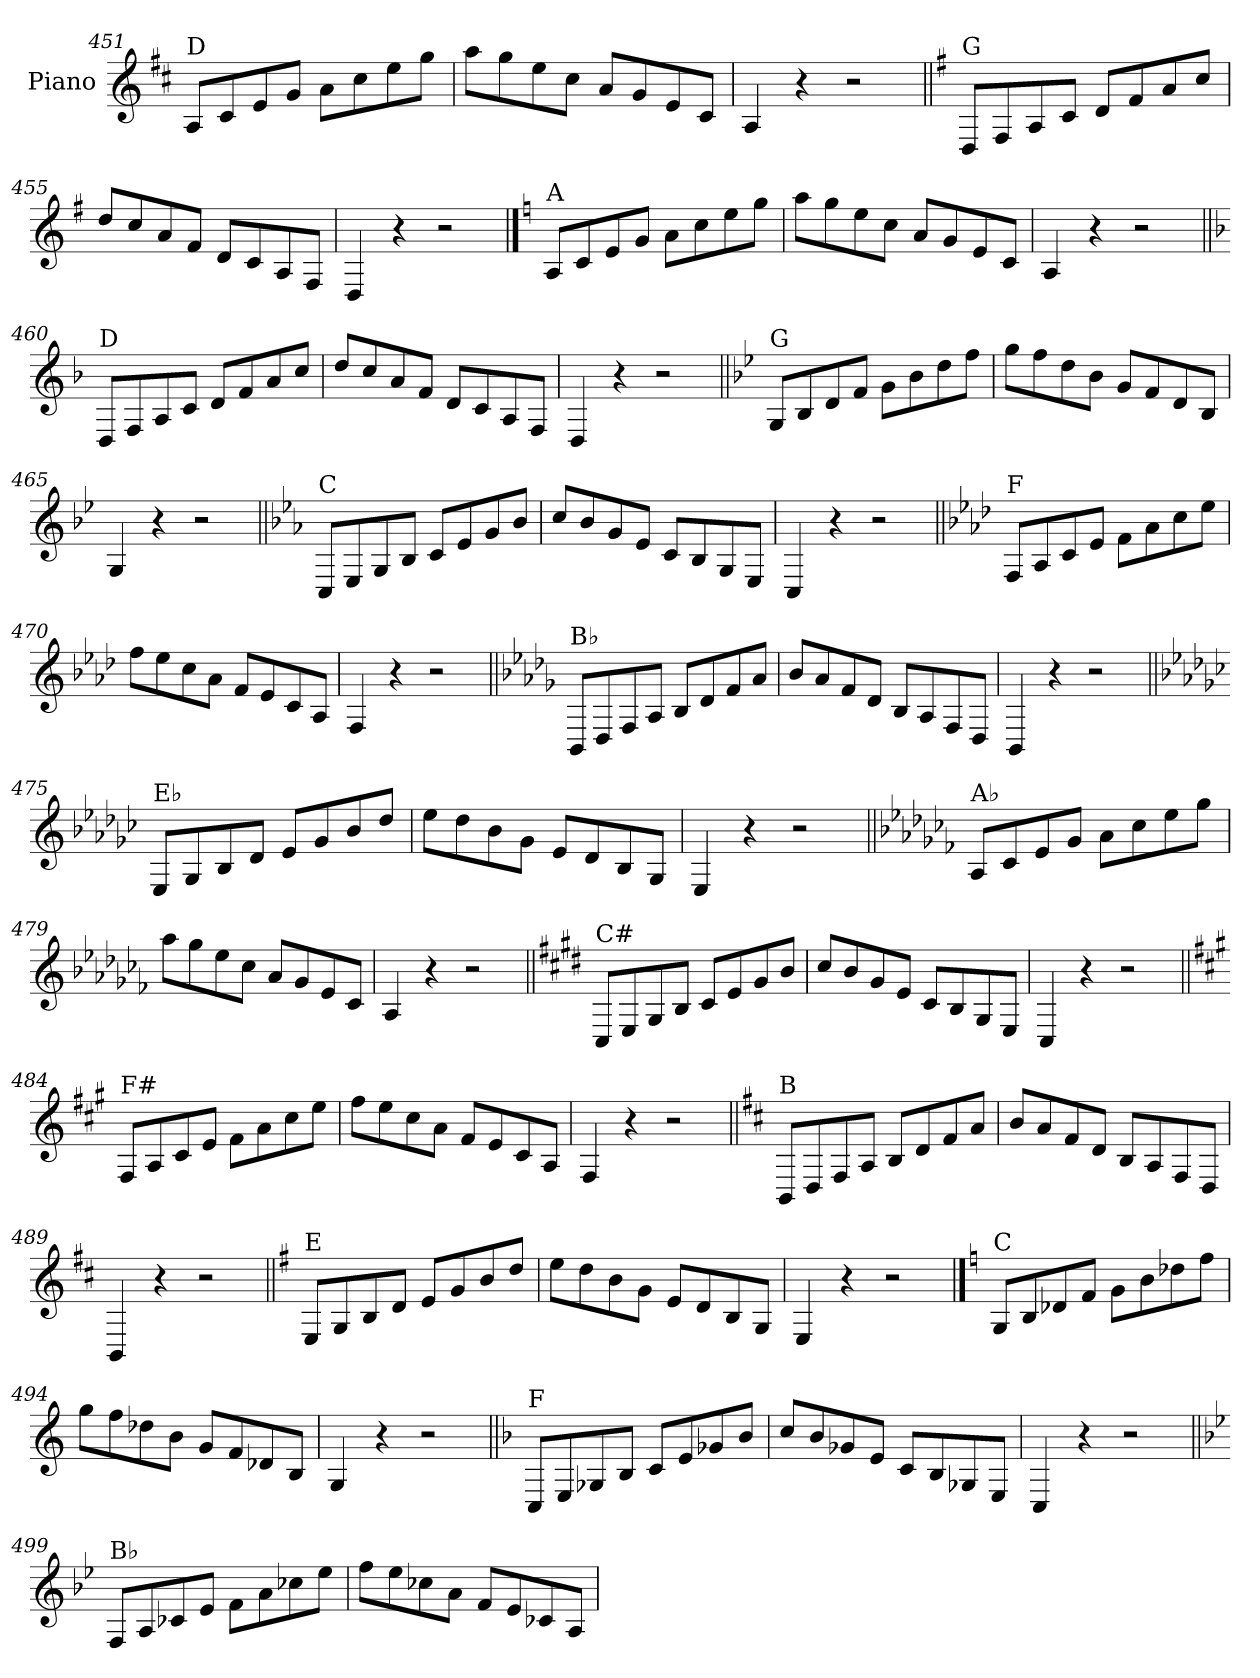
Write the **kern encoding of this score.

**kern
*part1
*staff1
*I"Piano
*I'Pno.
!!LO:LB:g=z
*clefG2
*k[f#c#]
=451
!LO:TX:a:t=D
8A/L
8c#/
8e/
8g/J
8a\L
8cc#\
8ee\
8gg\J
=452
8aa\L
8gg\
8ee\
8cc#\J
8a/L
8g/
8e/
8c#/J
=453
4A/
4r
2r
=454||
*k[f#]
!LO:TX:a:t=G
8D/L
8F#/
8A/
8c/J
8d/L
8f#/
8a/
8cc/J
=455
8dd/L
8cc/
8a/
8f#/J
8d/L
8c/
8A/
8F#/J
=456
4D/
4r
2r
!!LO:PB:g=z
==457
*k[]
!LO:TX:a:t=A
8A/L
8c/
8e/
8g/J
8a\L
8cc\
8ee\
8gg\J
=458
8aa\L
8gg\
8ee\
8cc\J
8a/L
8g/
8e/
8c/J
=459
4A/
4r
2r
=460||
*k[b-]
!LO:TX:a:t=D
8D/L
8F/
8A/
8c/J
8d/L
8f/
8a/
8cc/J
=461
8dd/L
8cc/
8a/
8f/J
8d/L
8c/
8A/
8F/J
=462
4D/
4r
2r
!!LO:LB:g=z
=463||
*k[b-e-]
!LO:TX:a:t=G
8G/L
8B-/
8d/
8f/J
8g\L
8b-\
8dd\
8ff\J
=464
8gg\L
8ff\
8dd\
8b-\J
8g/L
8f/
8d/
8B-/J
=465
4G/
4r
2r
=466||
*k[b-e-a-]
!LO:TX:a:t=C
8C/L
8E-/
8G/
8B-/J
8c/L
8e-/
8g/
8b-/J
=467
8cc/L
8b-/
8g/
8e-/J
8c/L
8B-/
8G/
8E-/J
=468
4C/
4r
2r
!!LO:LB:g=z
=469||
*k[b-e-a-d-]
!LO:TX:a:t=F
8F/L
8A-/
8c/
8e-/J
8f\L
8a-\
8cc\
8ee-\J
=470
8ff\L
8ee-\
8cc\
8a-\J
8f/L
8e-/
8c/
8A-/J
=471
4F/
4r
2r
=472||
*k[b-e-a-d-g-]
!LO:TX:a:t=B♭
8BB-/L
8D-/
8F/
8A-/J
8B-/L
8d-/
8f/
8a-/J
=473
8b-/L
8a-/
8f/
8d-/J
8B-/L
8A-/
8F/
8D-/J
=474
4BB-/
4r
2r
!!LO:LB:g=z
=475||
*k[b-e-a-d-g-c-]
!LO:TX:a:t=E♭
8E-/L
8G-/
8B-/
8d-/J
8e-/L
8g-/
8b-/
8dd-/J
=476
8ee-\L
8dd-\
8b-\
8g-\J
8e-/L
8d-/
8B-/
8G-/J
=477
4E-/
4r
2r
=478||
*k[b-e-a-d-g-c-f-]
!LO:TX:a:t=A♭
8A-/L
8c-/
8e-/
8g-/J
8a-\L
8cc-\
8ee-\
8gg-\J
=479
8aa-\L
8gg-\
8ee-\
8cc-\J
8a-/L
8g-/
8e-/
8c-/J
=480
4A-/
4r
2r
!!LO:LB:g=z
=481||
*k[f#c#g#d#]
!LO:TX:a:t=C#
8C#/L
8E/
8G#/
8B/J
8c#/L
8e/
8g#/
8b/J
=482
8cc#/L
8b/
8g#/
8e/J
8c#/L
8B/
8G#/
8E/J
=483
4C#/
4r
2r
=484||
*k[f#c#g#]
!LO:TX:a:t=F#
8F#/L
8A/
8c#/
8e/J
8f#\L
8a\
8cc#\
8ee\J
=485
8ff#\L
8ee\
8cc#\
8a\J
8f#/L
8e/
8c#/
8A/J
=486
4F#/
4r
2r
!!LO:LB:g=z
=487||
*k[f#c#]
!LO:TX:a:t=B
8BB/L
8D/
8F#/
8A/J
8B/L
8d/
8f#/
8a/J
=488
8b/L
8a/
8f#/
8d/J
8B/L
8A/
8F#/
8D/J
=489
4BB/
4r
2r
=490||
*k[f#]
!LO:TX:a:t=E
8E/L
8G/
8B/
8d/J
8e/L
8g/
8b/
8dd/J
=491
8ee\L
8dd\
8b\
8g\J
8e/L
8d/
8B/
8G/J
=492
4E/
4r
2r
!!LO:PB:g=z
==493
*k[]
!LO:TX:a:t=C
8G/L
8B/
8d-X/
8f/J
8g\L
8b\
8dd-X\
8ff\J
=494
8gg\L
8ff\
8dd-X\
8b\J
8g/L
8f/
8d-X/
8B/J
=495
4G/
4r
2r
=496||
*k[b-]
!LO:TX:a:t=F
8C/L
8E/
8G-X/
8B-/J
8c/L
8e/
8g-X/
8b-/J
=497
8cc/L
8b-/
8g-X/
8e/J
8c/L
8B-/
8G-X/
8E/J
=498
4C/
4r
2r
!!LO:LB:g=z
=499||
*k[b-e-]
!LO:TX:a:t=B♭
8F/L
8A/
8c-X/
8e-/J
8f\L
8a\
8cc-X\
8ee-\J
=500
8ff\L
8ee-\
8cc-X\
8a\J
8f/L
8e-/
8c-X/
8A/J
=
*-
